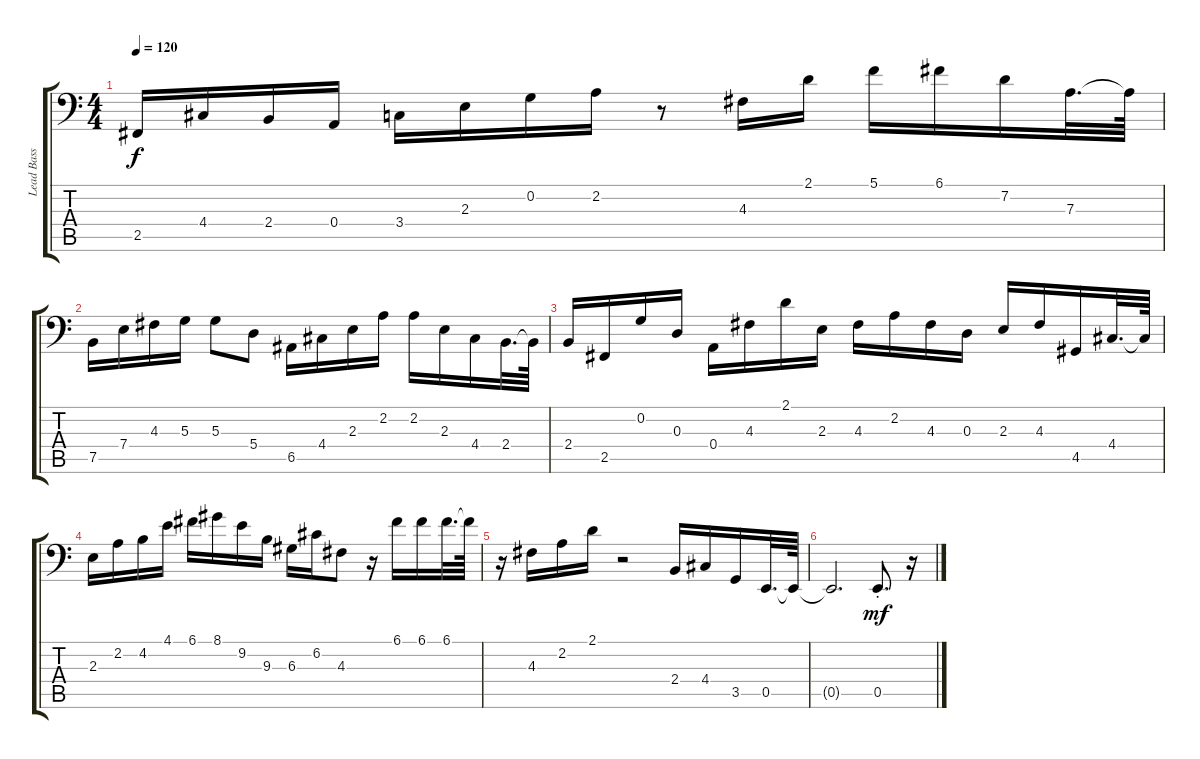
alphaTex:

\track ("Lead Bass Guitar" "Lead Bass ") {instrument electricbassfinger}
\staff {score tabs}
\tuning (C3 G2 D2 A1 E1 B0) {hide}
\ts (4 4)
\tempo 120
\clef f4
\ks c
2.5.16{dy f} 4.4.16 2.4.16 0.4.16 3.4.16 2.3.16 0.2.16 2.2.16 r.8 4.3.16 2.1.16 5.1.16 6.1.16 7.2.16 7.3.32{d} 7.3{t}.64 |
7.5.16 7.4.16 4.3.16 5.3.16 5.3.8 5.4.8 6.5.16 4.4.16 2.3.16 2.2.16 2.2.16 2.3.16 4.4.16 2.4.32{d} 2.4{t}.64 |
2.4.16 2.5.16 0.2.16 0.3.16 0.4.16 4.3.16 2.1.16 2.3.16 4.3.16 2.2.16 4.3.16 0.3.16 2.3.16 4.3.16 4.5.16 4.4.32{d} 4.4{t}.64 |
2.3.16 2.2.16 4.2.16 4.1.16 6.1.16 8.1.16 9.2.16 9.3.16 6.3.16 6.2.16 4.3.8 r.16 6.1.16 6.1.16 6.1.32{d} 6.1{t}.64 |
r.16 4.3.16 2.2.16 2.1.16 r.2 2.4.16 4.4.16 3.5.16 0.5.32{d} 0.5{t}.64 |
0.5{t}.2{d} 0.5{st}.8{d dy mf} r.16
